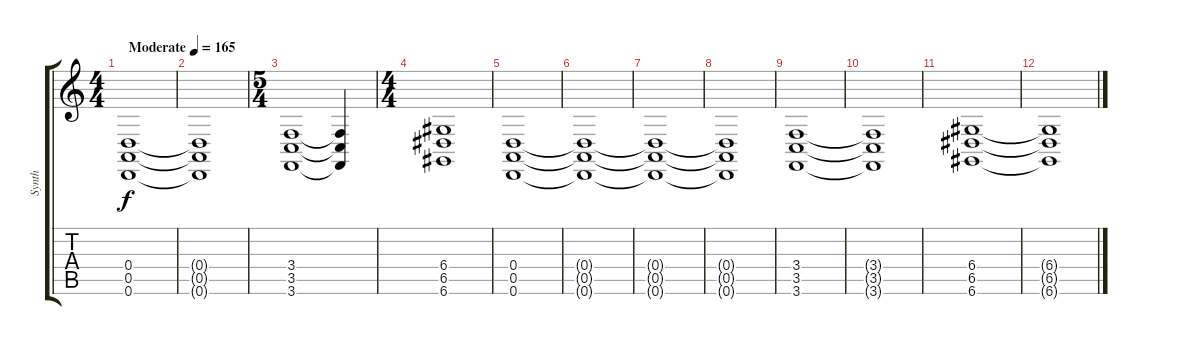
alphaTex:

\track ("Synth" "Synth") {instrument choiraahs}
\staff {score tabs}
\tuning (E4 B3 G3 D3 A2 D2) {hide}
\ts (4 4)
\tempo (165 "Moderate")
\clef g2
\ks c
(0.4 0.5 0.6).1{dy f instrument choiraahs} |
(0.4{t} 0.5{t} 0.6{t}).1 |
\ts (5 4)
(3.4 3.5 3.6).1 (3.4{t} 3.5{t} 3.6{t}).4 |
\ts (4 4)
(6.4 6.5 6.6).1 |
(0.4 0.5 0.6).1 |
(0.4{t} 0.5{t} 0.6{t}).1 |
(0.4{t} 0.5{t} 0.6{t}).1 |
(0.4{t} 0.5{t} 0.6{t}).1 |
(3.4 3.5 3.6).1 |
(3.4{t} 3.5{t} 3.6{t}).1 |
(6.4 6.5 6.6).1 |
(6.4{t} 6.5{t} 6.6{t}).1
